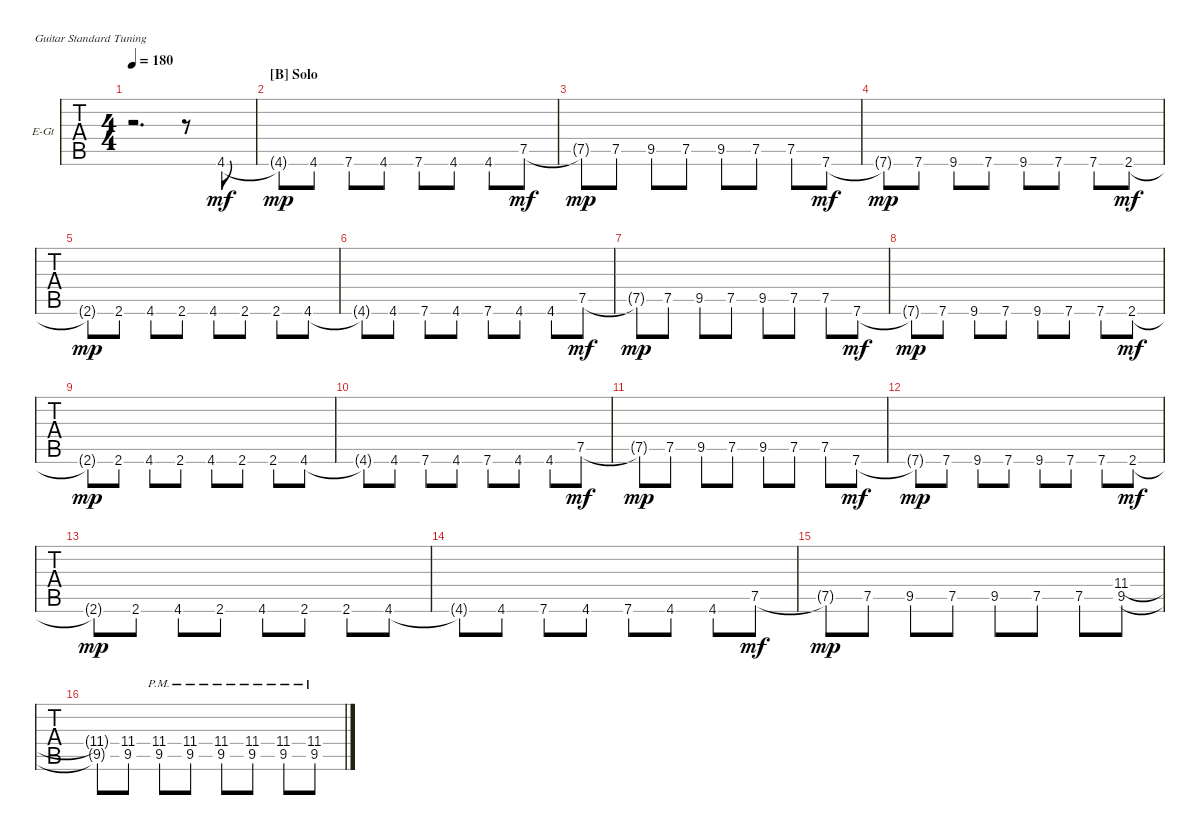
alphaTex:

\defaultSystemsLayout 4
\bracketExtendMode groupsimilarinstruments
\firstSystemTrackNameOrientation horizontal
\otherSystemsTrackNameOrientation horizontal
\track ("Cole Train" "E-Gt") {instrument distortionguitar}
\staff {tabs}
\tuning (E4 B3 G3 D3 A2 E2)
\ts (4 4)
\tempo 180
\clef g2
\ks c
r.2{d dy ppp} r.8 4.6.8{dy mf} |
\section ("B" "Solo")
4.6{t}.8{dy mp} 4.6.8 7.6.8 4.6.8 7.6.8 4.6.8 4.6.8 7.5.8{dy mf} |
7.5{t}.8{dy mp} 7.5.8 9.5.8 7.5.8 9.5.8 7.5.8 7.5.8 7.6.8{dy mf} |
7.6{t}.8{dy mp} 7.6.8 9.6.8 7.6.8 9.6.8 7.6.8 7.6.8 2.6.8{dy mf} |
2.6{t}.8{dy mp} 2.6.8 4.6.8 2.6.8 4.6.8 2.6.8 2.6.8 4.6.8 |
4.6{t}.8 4.6.8 7.6.8 4.6.8 7.6.8 4.6.8 4.6.8 7.5.8{dy mf} |
7.5{t}.8{dy mp} 7.5.8 9.5.8 7.5.8 9.5.8 7.5.8 7.5.8 7.6.8{dy mf} |
7.6{t}.8{dy mp} 7.6.8 9.6.8 7.6.8 9.6.8 7.6.8 7.6.8 2.6.8{dy mf} |
2.6{t}.8{dy mp} 2.6.8 4.6.8 2.6.8 4.6.8 2.6.8 2.6.8 4.6.8 |
4.6{t}.8 4.6.8 7.6.8 4.6.8 7.6.8 4.6.8 4.6.8 7.5.8{dy mf} |
7.5{t}.8{dy mp} 7.5.8 9.5.8 7.5.8 9.5.8 7.5.8 7.5.8 7.6.8{dy mf} |
7.6{t}.8{dy mp} 7.6.8 9.6.8 7.6.8 9.6.8 7.6.8 7.6.8 2.6.8{dy mf} |
2.6{t}.8{dy mp} 2.6.8 4.6.8 2.6.8 4.6.8 2.6.8 2.6.8 4.6.8 |
4.6{t}.8 4.6.8 7.6.8 4.6.8 7.6.8 4.6.8 4.6.8 7.5.8{dy mf} |
7.5{t}.8{dy mp} 7.5.8 9.5.8 7.5.8 9.5.8 7.5.8 7.5.8 (9.5 11.4).8 |
(9.5{t} 11.4{t}).8 (9.5 11.4).8 (9.5{pm} 11.4{pm}).8 (9.5{pm} 11.4{pm}).8 (9.5{pm} 11.4{pm}).8 (9.5{pm} 11.4{pm}).8 (9.5{pm} 11.4{pm}).8 (9.5{pm} 11.4{pm}).8
